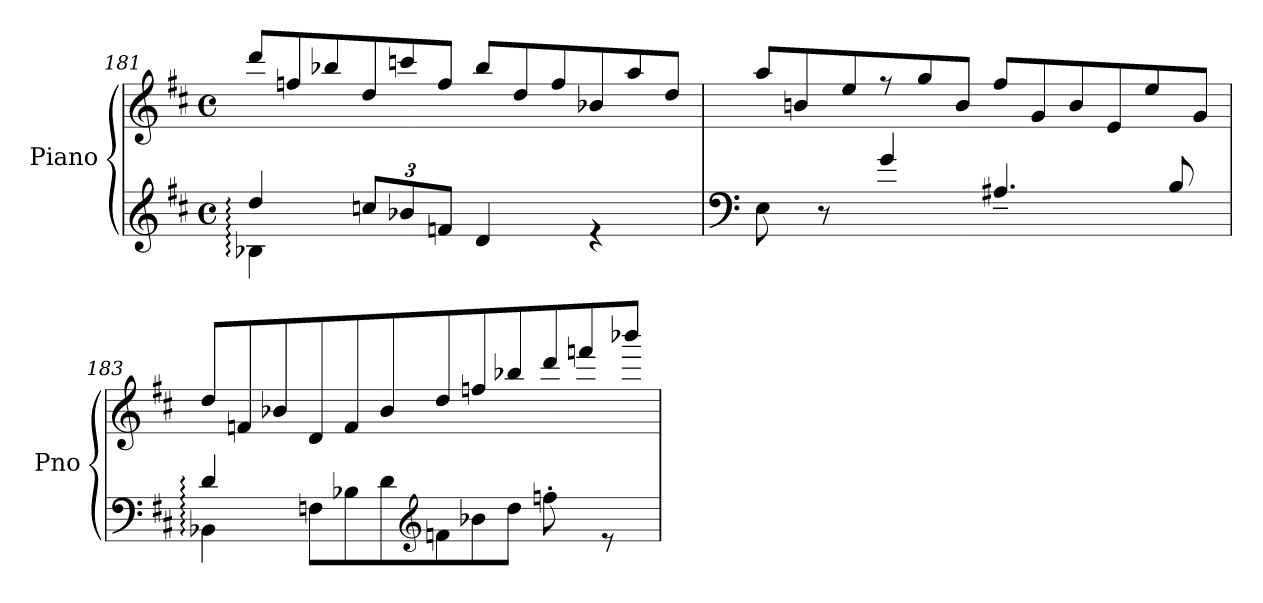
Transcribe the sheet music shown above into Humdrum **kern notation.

**kern	**kern
*part1	*part1
*staff2	*staff1
*I"Piano	*
*I'Pno	*
!!LO:LB:g=z
*clefG2	*clefG2
*k[f#c#]	*k[f#c#]
*M4/4	*M4/4
*met(c)	*met(c)
=181	=181
*^	*
*	*^	*
*	*	*	*Xtuplet
4dd/	4B-X:\	4B-yy: 4ddyy:	12ddd/L
.	.	.	12ffn/
.	.	.	12bb-X/
*Xbrackettup	*	*	*
12ccn/L	2.ryy	2.ryy	12dd/
12b-X/	.	.	12cccn/
12fn/J	.	.	12ff/J
4d/	.	.	12bb-/L
.	.	.	12dd/
.	.	.	12ff/
4re	.	.	12b-X/
.	.	.	12aa/
.	.	.	12dd/J
*v	*v	*v	*
=182	=182
*clefF4	*
8E\	12aa/L
.	12bn/
8r	.
.	12ee/
4g/	12rff
.	12gg/
.	12b/J
4.A#X~/	12ff#/L
.	12g/
.	12b/
.	12e/
.	12ee/
8B/	.
.	12g/J
=183	=183
*^	*
*	*^	*
4d/	4BB-X:\	4BB-yy: 4dyy:	12dd/L
.	.	.	12fn/
.	.	.	12b-X/
*Xtuplet	*	*	*
12Fn\L	2.ryy	2.ryy	12d/
12B-X\	.	.	12f/
12d\	.	.	12b-/
*clefG2	*	*	*
12fn\	.	.	12dd/
12b-X\	.	.	12ffn/
12dd\J	.	.	12bb-X/
8ffn'\	.	.	12ddd/
.	.	.	12fffn/
8re	.	.	.
.	.	.	12bbb-X/J
*v	*v	*v	*
=	=
*-	*-
